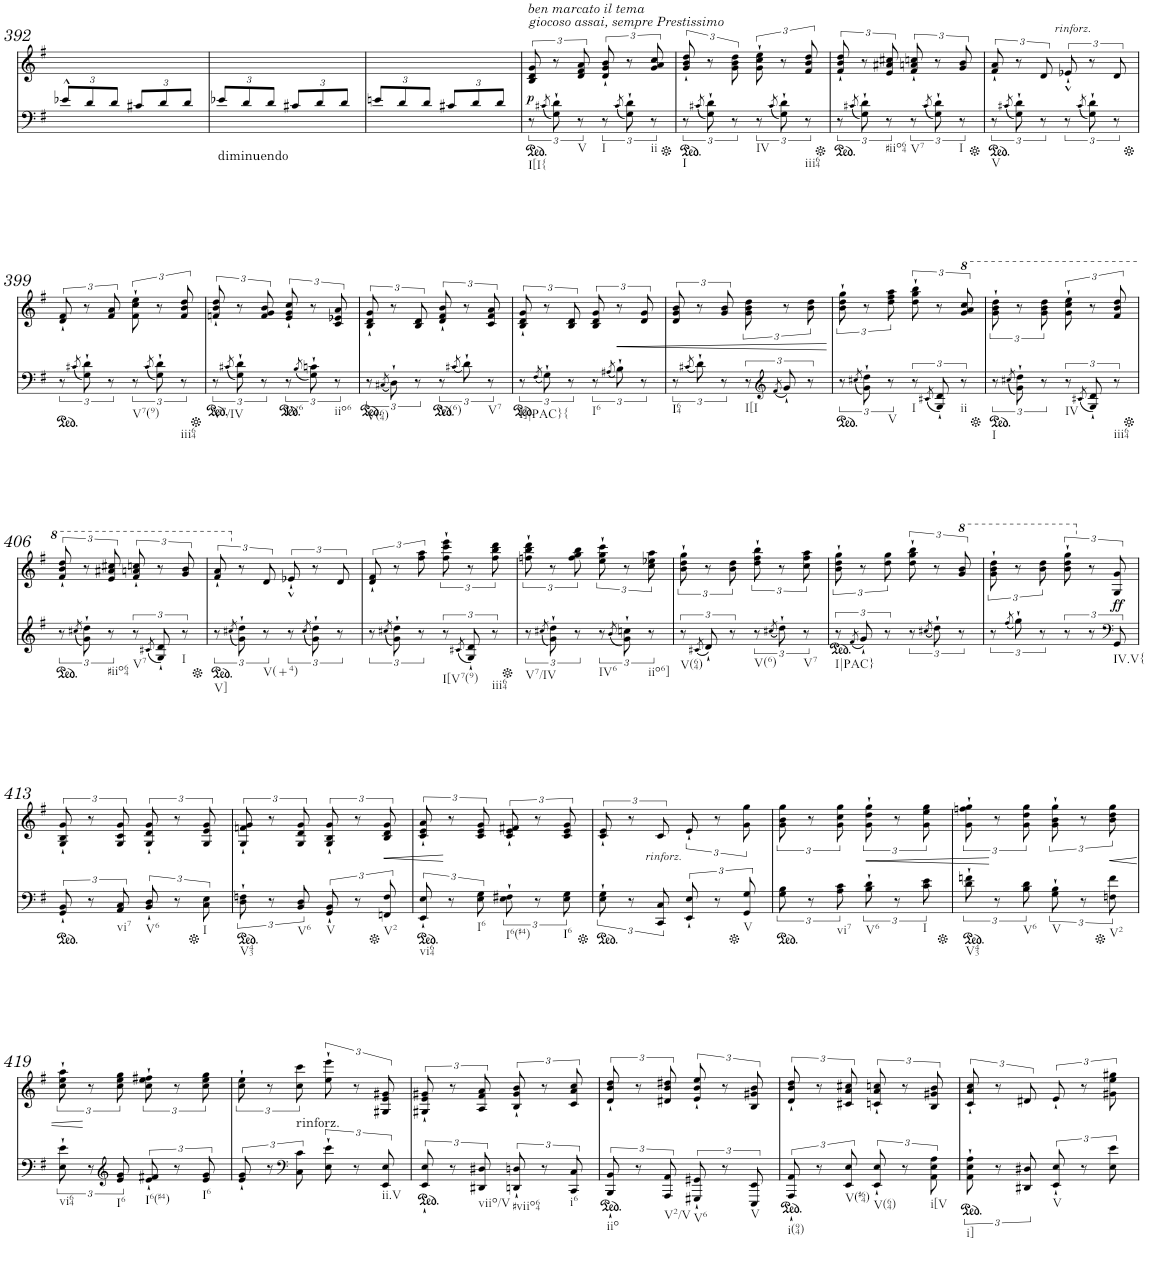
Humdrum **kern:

**kern	**kern	**dynam
*part1	*part1	*part1
*staff2	*staff1	*staff1/2
*I"Piano	*	*
*I'Pno.	*	*
!!LO:PB:g=z
*clefG2	*clefG2	*
*k[f#]	*k[f#]	*
*M2/4	*M2/4	*
*Xbrackettup	*	*
=392	=392	=392
*	*^	*
12e-X^^/L	2ryy	2ryy	.
12d/	.	.	.
12d/J	.	.	.
12c#X/L	.	.	.
12d/	.	.	.
12d/J	.	.	.
=393	=393	=393	=393
!LO:TX:b:t=diminuendo	!	!	!
12e-X/L	2ryy	2ryy	.
12d/	.	.	.
12d/J	.	.	.
12c#X/L	.	.	.
12d/	.	.	.
12d/J	.	.	.
=394	=394	=394	=394
12en/L	2ryy	2ryy	.
12d/	.	.	.
12d/J	.	.	.
12c#X/L	.	.	.
12d/	.	.	.
12d/J	.	.	.
=395	=395	=395	=395
*brackettup	*	*	*
!	!LO:TX:a:i:t=giocoso assai, sempre Prestissimo	!	!
!	!LO:TX:a:i:t=ben marcato il tema	!	!
!LO:TX:b:t=I[I{	!	!	!
!	!	!	!LO:DY:b
12r	12B/ 12d/ 12g/	2ryy	p
8qc#X/	.	.	.
12G\` 12d\`	12r	.	.
!LO:TX:b:t=V	!	!	!
12r	12d/ 12f#/ 12a/	.	.
!LO:TX:b:t=I	!	!	!
12r	12d/` 12g/` 12b/`	.	.
8qc#/	.	.	.
12G\` 12d\`	12r	.	.
!LO:TX:b:t=ii	!	!	!
12r	12g/ 12a/ 12cc/	.	.
=396	=396	=396	=396
!LO:TX:b:t=I	!	!	!
12r	12g/` 12b/` 12dd/`	2ryy	.
8qc#X/	.	.	.
12G\` 12d\`	12r	.	.
12r	12g\ 12b\ 12dd\	.	.
!LO:TX:b:t=IV	!	!	!
12r	12g\` 12cc\` 12ee\`	.	.
8qc#/	.	.	.
12G\` 12d\`	12r	.	.
!LO:TX:b:t=iii64	!	!	!
12r	12f#/ 12b/ 12dd/	.	.
=397	=397	=397	=397
12r	12f#/` 12b/` 12dd/`	2ryy	.
8qc#X/	.	.	.
12G\` 12d\`	12r	.	.
!LO:TX:b:t=#iio64	!	!	!
12r	12e/ 12a#X/ 12cc#X/	.	.
!LO:TX:b:t=V7	!	!	!
12r	12f#/` 12an/` 12ccn/`	.	.
8qc#/	.	.	.
12G\` 12d\`	12r	.	.
!LO:TX:b:t=I	!	!	!
12r	12g/ 12b/	.	.
=398	=398	=398	=398
!LO:TX:b:t=V	!	!	!
12r	12f#/` 12a/`	2ryy	.
8qc#X/	.	.	.
12G\` 12d\`	12r	.	.
12r	12d/	.	.
!	!	!	!LO:DY:a
12r	12e-X`^^/	.	other-dynamics
8qc#/	.	.	.
12G\` 12d\`	12r	.	.
12r	12d/	.	.
!!LO:LB:g=z	!!
=399	=399	=399	=399
12r	12d/` 12f#/`	2ryy	.
8qc#X/	.	.	.
12G\` 12d\`	12r	.	.
12r	12f#/ 12a/	.	.
!LO:TX:b:t=V7(9)	!	!	!
12r	12f#\` 12cc\` 12ee\`	.	.
8qc#/	.	.	.
12G\` 12d\`	12r	.	.
!LO:TX:b:t=iii64	!	!	!
12r	12f#/ 12b/ 12dd/	.	.
=400	=400	=400	=400
!LO:TX:b:t=V7/IV	!	!	!
12r	12fn/` 12b/` 12dd/`	2ryy	.
8qc#X/	.	.	.
12G\` 12d\`	12r	.	.
12r	12f/ 12g/ 12b/	.	.
!LO:TX:b:t=IV6	!	!	!
12r	12e/` 12g/` 12cc/`	.	.
8qB/	.	.	.
12G\` 12cn\`	12r	.	.
!LO:TX:b:t=iio6	!	!	!
12r	12c/ 12e-X/ 12a/	.	.
=401	=401	=401	=401
!LO:TX:b:t=V(64)	!	!	!
12r	12B/` 12d/` 12g/`	2ryy	.
8qC#X/	.	.	.
12D`\	12r	.	.
12r	12B/ 12d/	.	.
!LO:TX:b:t=V(6)	!	!	!
12r	12d/` 12f#/` 12b/`	.	.
8qc#X/	.	.	.
12d`\	12r	.	.
!LO:TX:b:t=V7	!	!	!
12r	12c/ 12f#/ 12a/	.	.
=402	=402	=402	=402
!LO:TX:b:t=I]|PAC}{	!	!	!
12r	12B/` 12d/` 12g/`	2ryy	.
8qF#/	.	.	.
12G`\	12r	.	.
12r	12B/ 12d/	.	.
!LO:TX:b:t=I6	!	!	!
12r	12B/ 12d/ 12g/	.	.
8qA#X/	.	.	.
!	!	!	!LO:HP:b
12B`\	12r	.	<
12r	12d/ 12g/	.	.
=403	=403	=403	=403
!LO:TX:b:t=I64	!	!	!
12r	12d/ 12g/ 12b/	2ryy	.
8qc#X/	.	.	.
12d`\	12r	.	.
12r	12g/ 12b/	.	.
!LO:TX:b:t=I[I	!	!	!
12r	12g\ 12b\ 12dd\	.	.
*clefG2	*	*	*
8qf#/	.	.	.
12g`/	12r	.	.
12r	12b\ 12dd\	.	.
*	*v	*v	*
.	.	[
=404	=404	=404
*	*^	*
12r	12b\` 12dd\` 12gg\`	2ryy	.
8qcc#X/	.	.	.
12g\` 12dd\`	12r	.	.
!LO:TX:b:t=V	!	!	!
12r	12dd\ 12ff#\ 12aa\	.	.
!LO:TX:b:t=I	!	!	!
12r	12dd\` 12gg\` 12bb\`	.	.
8qc#X/	.	.	.
12G/` 12d/`	12r	.	.
!LO:TX:b:t=ii	!	!	!
12r	12gg/ 12aa/ 12ccc/	.	.
=405	=405	=405	=405
!LO:TX:b:t=I	!	!	!
12r	12gg\` 12bb\` 12ddd\`	2ryy	.
8qcc#X/	.	.	.
12g\` 12dd\`	12r	.	.
12r	12gg\ 12bb\ 12ddd\	.	.
!LO:TX:b:t=IV	!	!	!
12r	12gg\` 12ccc\` 12eee\`	.	.
8qc#X/	.	.	.
12G/` 12d/`	12r	.	.
!LO:TX:b:t=iii64	!	!	!
12r	12ff#/ 12bb/ 12ddd/	.	.
!!LO:LB:g=z	!!
=406	=406	=406	=406
12r	12ff#/` 12bb/` 12ddd/`	2ryy	.
8qcc#X/	.	.	.
12g\` 12dd\`	12r	.	.
!LO:TX:b:t=#iio64	!	!	!
12r	12ee/ 12aa#X/ 12ccc#X/	.	.
!LO:TX:b:t=V7	!	!	!
12r	12ff#/` 12aan/` 12cccn/`	.	.
8qc#X/	.	.	.
12G/` 12d/`	12r	.	.
!LO:TX:b:t=I	!	!	!
12r	12gg/ 12bb/	.	.
=407	=407	=407	=407
!LO:TX:b:t=V]	!	!	!
12r	12ff#/` 12aa/`	2ryy	.
8qcc#X/	.	.	.
12g\` 12dd\`	12r	.	.
!LO:TX:b:t=V(+4)	!	!	!
12r	12d/	.	.
12r	12e-X`^^/	.	.
8qcc#/	.	.	.
12g\` 12dd\`	12r	.	.
12r	12d/	.	.
=408	=408	=408	=408
12r	12d/` 12f#/`	2ryy	.
8qcc#X/	.	.	.
12g\` 12dd\`	12r	.	.
12r	12ff#\ 12aa\	.	.
!LO:TX:b:t=I[V7(9)	!	!	!
12r	12ff#\` 12ccc\` 12eee\`	.	.
8qc#X/	.	.	.
12G/` 12d/`	12r	.	.
!LO:TX:b:t=iii64	!	!	!
12r	12ff#\ 12bb\ 12ddd\	.	.
=409	=409	=409	=409
!LO:TX:b:t=V7/IV	!	!	!
12r	12ffn\` 12bb\` 12ddd\`	2ryy	.
8qcc#X/	.	.	.
12g\` 12dd\`	12r	.	.
12r	12ff\ 12gg\ 12bb\	.	.
!LO:TX:b:t=IV6	!	!	!
12r	12ee\` 12gg\` 12ccc\`	.	.
8qb/	.	.	.
12g\` 12ccn\`	12r	.	.
!LO:TX:b:t=iio6]	!	!	!
12r	12cc\ 12ee-X\ 12aa\	.	.
=410	=410	=410	=410
!LO:TX:b:t=V(64)	!	!	!
12r	12b\` 12dd\` 12gg\`	2ryy	.
8qc#X/	.	.	.
12d`/	12r	.	.
12r	12b\ 12dd\	.	.
!LO:TX:b:t=V(6)	!	!	!
12r	12dd\` 12ff#\` 12bb\`	.	.
8qcc#X/	.	.	.
12dd`\	12r	.	.
!LO:TX:b:t=V7	!	!	!
12r	12cc\ 12ff#\ 12aa\	.	.
=411	=411	=411	=411
!LO:TX:b:t=I|PAC}	!	!	!
12r	12b\` 12dd\` 12gg\`	2ryy	.
8qf#/	.	.	.
12g`/	12r	.	.
12r	12dd\ 12gg\	.	.
12r	12dd\` 12gg\` 12bb\`	.	.
8qcc#X/	.	.	.
12dd`\	12r	.	.
*	*8va	*	*
12r	12gg/ 12bb/	.	.
=412	=412	=412	=412
12r	12gg\` 12bb\` 12ddd\`	2ryy	.
8qff#/	.	.	.
12gg`\	12r	.	.
4r	12bb\ 12ddd\	.	.
.	12bb\` 12ddd\` 12ggg\`	.	.
*	*X8va	*	*
.	12r	.	.
*clefF4	*	*	*
!LO:TX:b:t=IV.V{	!	!	!
!	!	!	!LO:DY:b
12GG/	12G/ 12g/	.	ff
!!LO:LB:g=z	!!
=413	=413	=413	=413
12GG/` 12BB/`	12G/` 12B/` 12g/`	2ryy	.
12r	12r	.	.
!LO:TX:b:t=vi7	!	!	!
12AA/ 12C/	12G/ 12c/ 12g/	.	.
!LO:TX:b:t=V6	!	!	!
12BB/` 12D/`	12G/` 12d/` 12g/`	.	.
12r	12r	.	.
!LO:TX:b:t=I	!	!	!
12C\ 12E\	12G/ 12e/ 12g/	.	.
=414	=414	=414	=414
!LO:TX:b:t=V43	!	!	!
12D\` 12Fn\`	12G/` 12fn/` 12g/`	2ryy	.
12r	12r	.	.
!LO:TX:b:t=V6	!	!	!
12BB/ 12D/	12G/ 12d/ 12g/	.	.
!LO:TX:b:t=V	!	!	!
12GG/` 12BB/`	12G/` 12B/` 12g/`	.	.
12r	12r	.	.
!LO:TX:b:t=V2	!	!	!
!	!	!	!LO:HP:b
12FFn/ 12F/	12B/ 12d/ 12g/	.	<
=415	=415	=415	=415
!LO:TX:b:t=vi64	!	!	!
12EE/` 12E/`	12c/` 12e/` 12a/`	2ryy	.
12r	12r	.	[
!LO:TX:b:t=I6	!	!	!
12E\ 12G\	12c/ 12e/ 12g/	.	.
!LO:TX:b:t=I6(#4)	!	!	!
12E\` 12F#X\`	12c/` 12e/` 12f#X/`	.	.
12r	12r	.	.
!LO:TX:b:t=I6	!	!	!
12E\ 12G\	12c/ 12e/ 12g/	.	.
=416	=416	=416	=416
12E\` 12G\`	12c/` 12e/`	2ryy	.
12r	12r	.	.
!	!	!	!LO:DY:b
12CC/ 12C/	12c/	.	other-dynamics
12EE/` 12E/`	12e`/	.	.
12r	12r	.	.
!LO:TX:b:t=V	!	!	!
12GG/ 12G/	12g\ 12gg\	.	.
=417	=417	=417	=417
12G\ 12B\	12g\ 12b\ 12gg\	2ryy	.
12r	12r	.	.
!LO:TX:b:t=vi7	!	!	!
12A\ 12c\	12g\ 12cc\ 12gg\	.	.
!LO:TX:b:t=V6	!	!	!
!	!	!	!LO:HP:b
12B\` 12d\`	12g\` 12dd\` 12gg\`	.	<
12r	12r	.	.
!LO:TX:b:t=I	!	!	!
12c\ 12e\	12g\ 12ee\ 12gg\	.	.
=418	=418	=418	=418
!LO:TX:b:t=V43	!	!	!
12d\` 12fn\`	12g\` 12ffn\` 12gg\`	2ryy	.
12r	12r	.	[
!LO:TX:b:t=V6	!	!	!
12B\ 12d\	12g\ 12dd\ 12gg\	.	.
!LO:TX:b:t=V	!	!	!
12G\` 12B\`	12g\` 12b\` 12gg\`	.	.
12r	12r	.	.
!LO:TX:b:t=V2	!	!	!
!	!	!	!LO:HP:b
12Fn\ 12f\	12b\ 12dd\ 12gg\	.	<
!!LO:LB:g=z	!!
=419	=419	=419	=419
!LO:TX:b:t=vi64	!	!	!
12E\` 12e\`	12cc\` 12ee\` 12aa\`	2ryy	.
12r	12r	.	[
*clefG2	*	*	*
!LO:TX:b:t=I6	!	!	!
12e/ 12g/	12cc\ 12ee\ 12gg\	.	.
!LO:TX:b:t=I6(#4)	!	!	!
12e/` 12f#X/`	12cc\` 12ee\` 12ff#X\`	.	.
12r	12r	.	.
!LO:TX:b:t=I6	!	!	!
12e/ 12g/	12cc\ 12ee\ 12gg\	.	.
=420	=420	=420	=420
12e/` 12g/`	12cc\` 12ee\`	2ryy	.
12r	12r	.	.
*clefF4	*	*	*
!	!LO:TX:b:t=rinforz.	!	!
12C\ 12c\	12cc\ 12ccc\	.	.
12E\` 12e\`	12ee\` 12eee\`	.	.
12r	12r	.	.
!LO:TX:b:t=ii.V	!	!	!
12EE/ 12E/	12G#X/ 12e/ 12g#X/	.	.
=421	=421	=421	=421
12EE/` 12E/`	12G#X/` 12e/` 12g#X/`	2ryy	.
12r	12r	.	.
!LO:TX:b:t=viio/V	!	!	!
12DD#X/ 12D#X/	12A/ 12f#/ 12a/	.	.
!LO:TX:b:t=#viio64	!	!	!
12DDn/` 12Dn/`	12B/` 12g#/` 12b/`	.	.
12r	12r	.	.
!LO:TX:b:t=i6	!	!	!
12CC/ 12C/	12c/ 12a/ 12cc/	.	.
=422	=422	=422	=422
!LO:TX:b:t=iio	!	!	!
12BBB/` 12BB/`	12d/` 12b/` 12dd/`	2ryy	.
12r	12r	.	.
!LO:TX:b:t=V2/V	!	!	!
12AAA/ 12AA/	12d#X/ 12b/ 12dd#X/	.	.
!LO:TX:b:t=V6	!	!	!
12GGG#X/` 12GG#X/`	12e/` 12b/` 12ee/`	.	.
12r	12r	.	.
!LO:TX:b:t=V	!	!	!
12EEE/ 12EE/	12B/ 12g#X/ 12b/	.	.
=423	=423	=423	=423
!LO:TX:b:t=i(94)	!	!	!
12AAA/` 12AA/`	12d/` 12b/` 12dd/`	2ryy	.
12r	12r	.	.
!LO:TX:b:t=V(#64)	!	!	!
12EE/ 12E/	12c#X/ 12a/ 12cc#X/	.	.
!LO:TX:b:t=V(64)	!	!	!
12EE/` 12E/`	12cn/` 12a/` 12ccn/`	.	.
12r	12r	.	.
!LO:TX:b:t=i[V	!	!	!
12AA\ 12E\ 12A\	12B/ 12g#X/ 12b/	.	.
=424	=424	=424	=424
!LO:TX:b:t=i]	!	!	!
12AA\` 12E\` 12A\`	12c/` 12a/` 12cc/`	2ryy	.
12r	12r	.	.
12DD#X/ 12D#X/	12d#X/	.	.
!LO:TX:b:t=V	!	!	!
12EE/` 12E/`	12e`/	.	.
12r	12r	.	.
12E\ 12e\	12g#X\ 12ee\ 12gg#X\	.	.
*	*v	*v	*
=	=	=
*-	*-	*-
